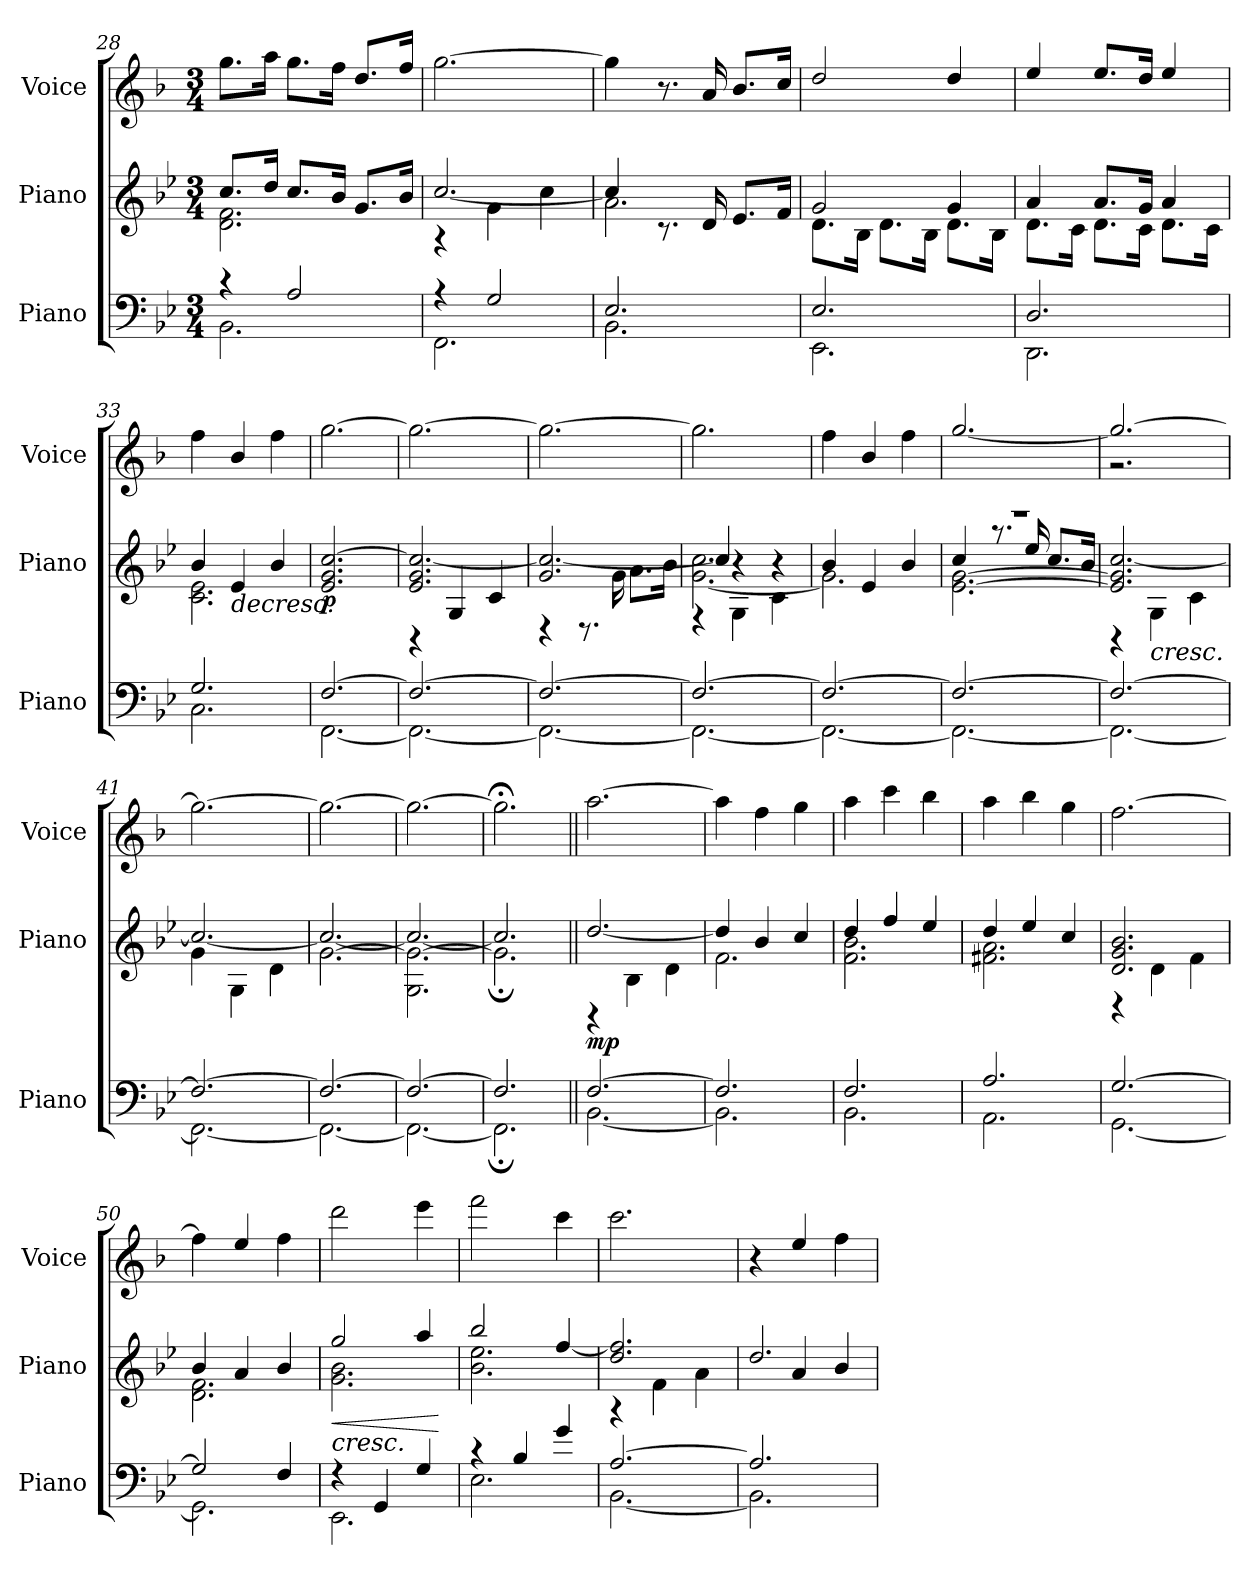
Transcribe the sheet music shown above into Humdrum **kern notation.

**kern	**kern	**dynam	**kern
*part3	*part2	*part2	*part1
*staff3	*staff2	*staff2	*staff1
*I"Piano	*I"Piano	*	*I"Voice
*I'Piano	*I'Piano	*	*I'Voice
!!LO:LB:g=z
*clefF4	*clefG2	*	*clefG2
*	*	*	*ITrd4c7
*k[b-e-]	*k[b-e-]	*	*k[b-e-]
*M3/4	*M3/4	*	*M3/4
=28	=28	=28	=28
*^	*^	*	*
4r	2.BB-\	2.d\ 2.f\	8.cc/L	.	8.cc\L
.	.	.	16dd/Jk	.	16dd\Jk
2A/	.	.	8.cc/L	.	8.cc\L
.	.	.	16b-/Jk	.	16b-\Jk
.	.	.	8.g/L	.	8.g/L
.	.	.	16b-/Jk	.	16b-/Jk
=29	=29	=29	=29	=29	=29
4r	2.FF\	4rA	[2.cc/	.	[2.cc\
2G/	.	4g\	.	.	.
.	.	4cc\	.	.	.
=30	=30	=30	=30	=30	=30
2.E-/	2.BB-\	2.a\	4cc/]	.	4cc\]
.	.	.	8.r	.	8.r
.	.	.	16d/	.	16d/
.	.	.	8.e-/L	.	8.e-/L
.	.	.	16f/Jk	.	16f/Jk
=31	=31	=31	=31	=31	=31
2.E-/	2.EE-\	8.d\L	2g/	.	2g/
.	.	16B-\Jk	.	.	.
.	.	8.d\L	.	.	.
.	.	16B-\Jk	.	.	.
.	.	8.d\L	4g/	.	4g/
.	.	16B-\Jk	.	.	.
!!LO:LB:g=z
=32	=32	=32	=32	=32	=32
2.D/	2.DD\	8.d\L	4a/	.	4a/
.	.	16c\Jk	.	.	.
.	.	8.d\L	8.a/L	.	8.a/L
.	.	16c\Jk	16g/Jk	.	16g/Jk
.	.	8.d\L	4a/	.	4a/
.	.	16c\Jk	.	.	.
=33	=33	=33	=33	=33	=33
2.G/	2.C\	2.c\ 2.e-\	4b-/	.	4b-\
!	!	!	!	!LO:HP:b	!
.	.	.	4e-/	>	4e-/
.	.	.	4b-/	.	4b-\
=34	=34	=34	=34	=34	=34
!	!	!	!	!LO:DY:b	!
*	*	*v	*v	*	*
[2.F/	[2.FF\	2.e-/ 2.g/ [2.cc/	p	[2.cc\
=35	=35	=35	=35	=35
*	*	*^	*	*
2.F/_	2.FF\_	4rBB	2.e-/ 2.g/ 2.cc/_	.	2.cc\_
.	.	4G/	.	.	.
.	.	4c/	.	.	.
=36	=36	=36	=36	=36	=36
2.F/_	2.FF\_	4rD	2.g/ 2.cc/_	.	2.cc\_
.	.	8.rD	.	.	.
.	.	16g\	.	.	.
.	.	8.a\L	.	.	.
.	.	16b-\Jk	.	.	.
!!LO:PB:g=z
=37	=37	=37	=37	=37	=37
*	*	*	*^	*	*
2.F/_	2.FF\_	4rF	[2.g\ 2.cc\	4cc/]	.	2.cc\]
.	.	4r	.	4G\	.	.
.	.	4r	.	4c\	.	.
*	*	*	*v	*v	*	*
=38	=38	=38	=38	=38	=38
2.F/_	2.FF\_	2.g\]	4b-/	.	4b-\
.	.	.	4e-/	.	4e-/
.	.	.	4b-/	.	4b-\
=39	=39	=39	=39	=39	=39
*	*	*	*	*	*^
2.F/_	2.FF\_	[2.e-\ [2.g\	4cc/	.	2.rF	[2.cc/
.	.	.	8.raa	.	.	.
.	.	.	16ee-/	.	.	.
.	.	.	8.cc/L	.	.	.
.	.	.	16b-/Jk	.	.	.
=40	=40	=40	=40	=40	=40	=40
2.F/_	2.FF\_	4rBB	2.e-/] 2.g/] [2.cc/	.	2.cc/_	2.r
!	!	!	!	!LO:HP:b	!	!
.	.	4G\	.	<	.	.
.	.	4c\	.	.	.	.
*v	*v	*	*	*	*v	*v
*	*v	*v	*	*
.	.	]	.
=41	=41	=41	=41
*^	*^	*	*
2.F/_	2.FF\_	4g\	2.cc/_	.	2.cc\_
.	.	4G\	.	.	.
.	.	4d\	.	.	.
!!LO:LB:g=z
=42	=42	=42	=42	=42	=42
2.F/_	2.FF\_	[2.g\	2.cc/_	.	2.cc\_
=43	=43	=43	=43	=43	=43
2.F/_	2.FF\_	2.G\ 2.g\_	2.cc/_	.	2.cc\_
=44	=44	=44	=44	=44	=44
2.F/]	2.FF;\]	2.g\]	2.cc;/]	.	2.cc;<\]
=45||	=45||	=45||	=45||	=45||	=45||
!	!	!	!	!LO:DY:b	!
[2.F/	[2.BB-\	4rBB	[2.dd/	mp	[2.dd\
.	.	4B-\	.	.	.
.	.	4d\	.	.	.
=46	=46	=46	=46	=46	=46
2.F/]	2.BB-\]	2.f\	4dd/]	.	4dd\]
.	.	.	4b-/	.	4b-\
.	.	.	4cc/	.	4cc\
=47	=47	=47	=47	=47	=47
2.F/	2.BB-\	2.f\ 2.b-\	4dd/	.	4dd\
.	.	.	4ff/	.	4ff\
.	.	.	4ee-/	.	4ee-\
=48	=48	=48	=48	=48	=48
2.A/	2.AA\	2.f#X\ 2.a\	4dd/	.	4dd\
.	.	.	4ee-/	.	4ee-\
.	.	.	4cc/	.	4cc\
!!LO:LB:g=z
=49	=49	=49	=49	=49	=49
[2.G/	[2.GG\	4rD	2.d/ 2.g/ 2.b-/	.	[2.b-\
.	.	4d\	.	.	.
.	.	4f\	.	.	.
=50	=50	=50	=50	=50	=50
2G/]	2.GG\]	2.d\ 2.f\	4b-/	.	4b-\]
.	.	.	4a/	.	4a/
4F/	.	.	4b-/	.	4b-\
=51	=51	=51	=51	=51	=51
!	!	!LO:TX:b:i:t=cresc.	!	!	!
!	!	!	!	!LO:HP:b	!
4r	2.EE-\	2.g\ 2.b-\	2gg/	<	2gg\
4GG/	.	.	.	.	.
4G/	.	.	4aa/	.	4aa\
*v	*v	*	*	*	*
*	*v	*v	*	*
.	.	[	.
=52	=52	=52	=52
*^	*^	*	*
4r	2.E-\	2.b-\ 2.ee-\	2bb-/	.	2bb-\
4B-/	.	.	.	.	.
4g/	.	.	[4ff/	.	4ff\
=53	=53	=53	=53	=53	=53
[2.A/	[2.BB-\	4rA	2.dd/ 2.ff/]	.	2.ff\
.	.	4f\	.	.	.
.	.	4a\	.	.	.
=54	=54	=54	=54	=54	=54
2.A/]	2.BB-\]	2.dd/	4ryy	.	4r
.	.	.	4a/	.	4a/
.	.	.	4b-/	.	4b-\
*v	*v	*	*	*	*
*	*v	*v	*	*
.	.	[	.
=	=	=	=
*-	*-	*-	*-
